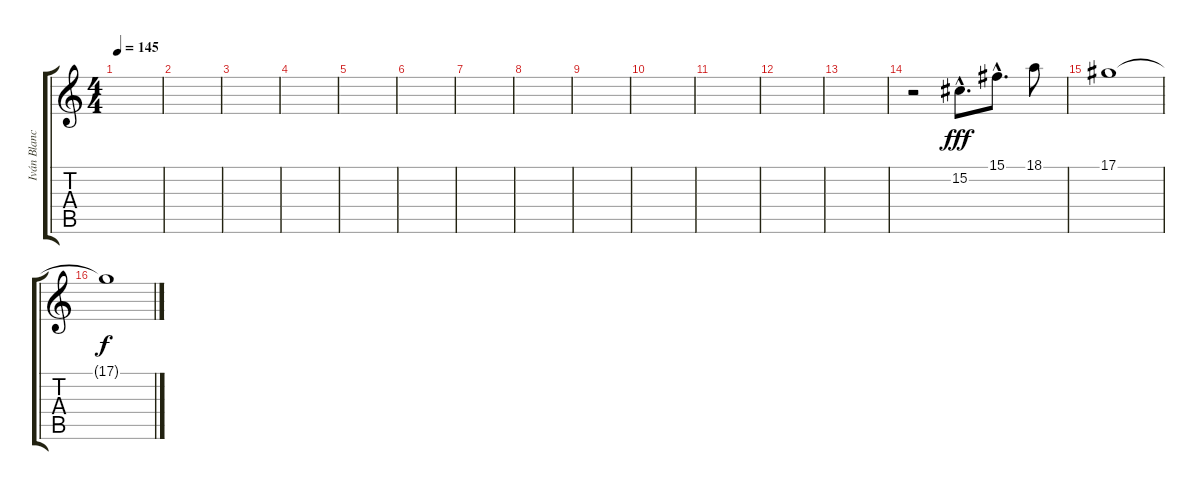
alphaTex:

\track ("Iván Blanco (I)" "Iván Blanc") {instrument stringensemble1}
\staff {score tabs}
\tuning (Eb4 Bb3 Gb3 Db3 Ab2 Eb2) {hide}
\ts (4 4)
\tempo 145
\clef g2
\ks c
|
|
|
|
|
|
|
|
|
|
|
|
|
r.2 15.2{hac}.8{d dy fff} 15.1{hac}.8{d} 18.1.8 |
17.1.1 |
17.1{t}.1{dy f}
